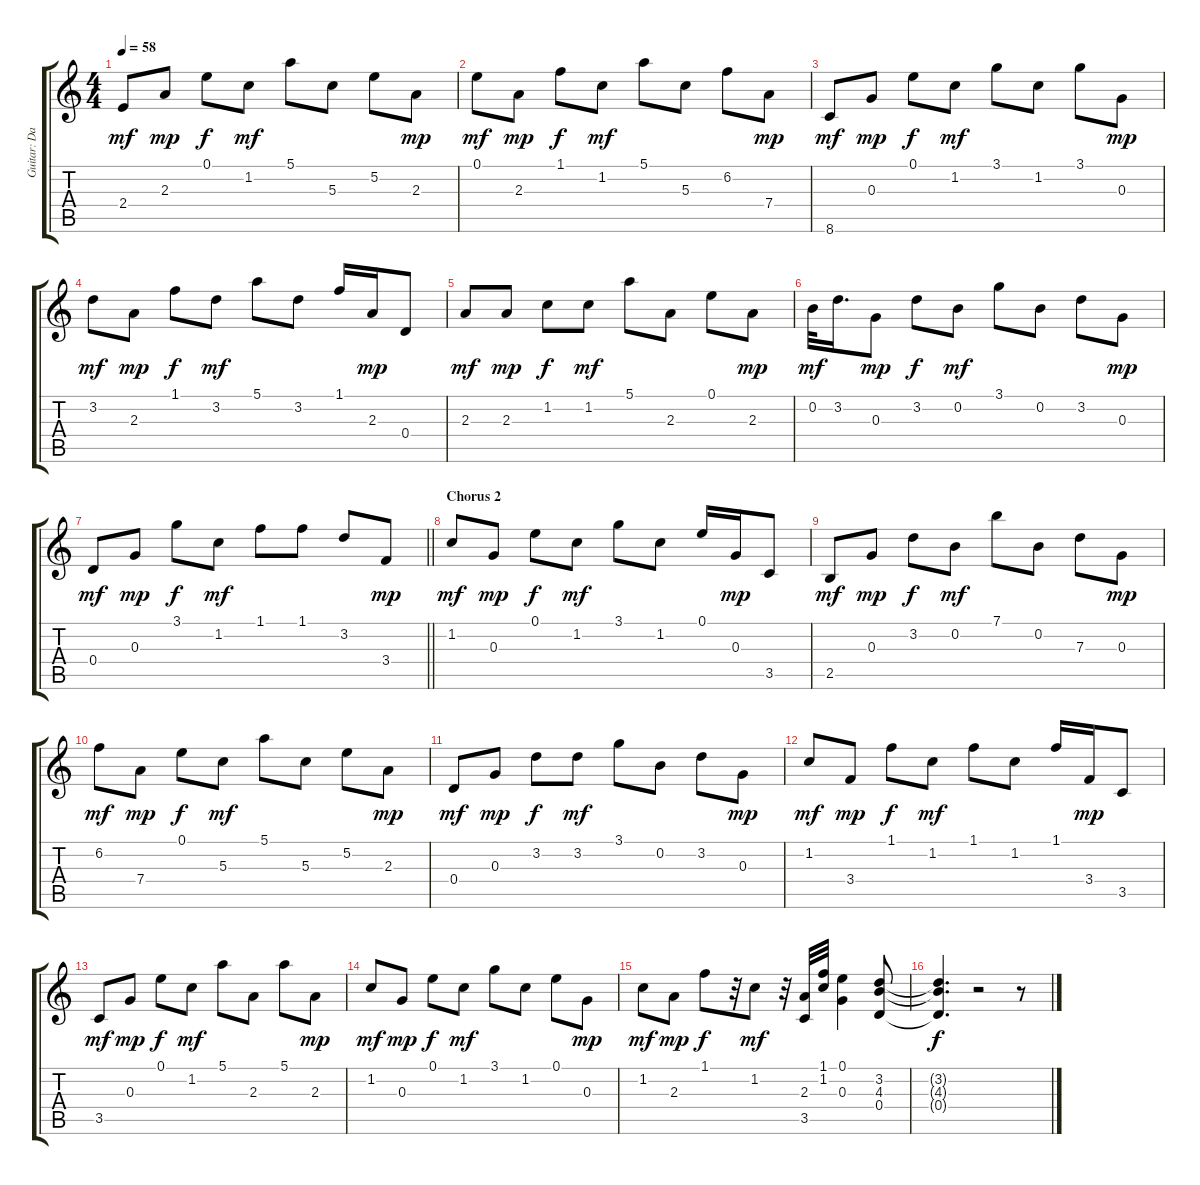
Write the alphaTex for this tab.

\track ("Guitar: Davey Johnstone" "Guitar: Da") {instrument acousticguitarnylon}
\staff {score tabs}
\tuning (E4 B3 G3 D3 A2 E2) {hide}
\ts (4 4)
\tempo 58
\clef g2
\ks c
2.4.8{dy mf} 2.3.8{dy mp} 0.1.8{dy f} 1.2.8{dy mf} 5.1.8 5.3.8 5.2.8 2.3.8{dy mp} |
0.1.8{dy mf} 2.3.8{dy mp} 1.1.8{dy f} 1.2.8{dy mf} 5.1.8 5.3.8 6.2.8 7.4.8{dy mp} |
8.6.8{dy mf} 0.3.8{dy mp} 0.1.8{dy f} 1.2.8{dy mf} 3.1.8 1.2.8 3.1.8 0.3.8{dy mp} |
3.2.8{dy mf} 2.3.8{dy mp} 1.1.8{dy f} 3.2.8{dy mf} 5.1.8 3.2.8 1.1.16 2.3.16{dy mp} 0.4.8 |
2.3.8{dy mf} 2.3.8{dy mp} 1.2.8{dy f} 1.2.8{dy mf} 5.1.8 2.3.8 0.1.8 2.3.8{dy mp} |
0.2.32{dy mf} 3.2.16{d} 0.3.8{dy mp} 3.2.8{dy f} 0.2.8{dy mf} 3.1.8 0.2.8 3.2.8 0.3.8{dy mp} |
\barLineRight lightlight
0.4.8{dy mf} 0.3.8{dy mp} 3.1.8{dy f} 1.2.8{dy mf} 1.1.8 1.1.8 3.2.8 3.4.8{dy mp} |
\section ("" "Chorus 2")
1.2.8{dy mf} 0.3.8{dy mp} 0.1.8{dy f} 1.2.8{dy mf} 3.1.8 1.2.8 0.1.16 0.3.16{dy mp} 3.5.8 |
2.5.8{dy mf} 0.3.8{dy mp} 3.2.8{dy f} 0.2.8{dy mf} 7.1.8 0.2.8 7.3.8 0.3.8{dy mp} |
6.2.8{dy mf} 7.4.8{dy mp} 0.1.8{dy f} 5.3.8{dy mf} 5.1.8 5.3.8 5.2.8 2.3.8{dy mp} |
0.4.8{dy mf} 0.3.8{dy mp} 3.2.8{dy f} 3.2.8{dy mf} 3.1.8 0.2.8 3.2.8 0.3.8{dy mp} |
1.2.8{dy mf} 3.4.8{dy mp} 1.1.8{dy f} 1.2.8{dy mf} 1.1.8 1.2.8 1.1.16 3.4.16{dy mp} 3.5.8 |
3.5.8{dy mf} 0.3.8{dy mp} 0.1.8{dy f} 1.2.8{dy mf} 5.1.8 2.3.8 5.1.8 2.3.8{dy mp} |
1.2.8{dy mf} 0.3.8{dy mp} 0.1.8{dy f} 1.2.8{dy mf} 3.1.8 1.2.8 0.1.8 0.3.8{dy mp} |
1.2.8{dy mf} 2.3.8{dy mp} 1.1.8{dy f} r.32 1.2.8{dy mf} r.32 (2.3 3.5).32 (1.1 1.2).32 (0.1 0.3).4 (3.2 4.3 0.4).8 |
(3.2{t} 4.3{t} 0.4{t}).4{d dy f} r.2 r.8
